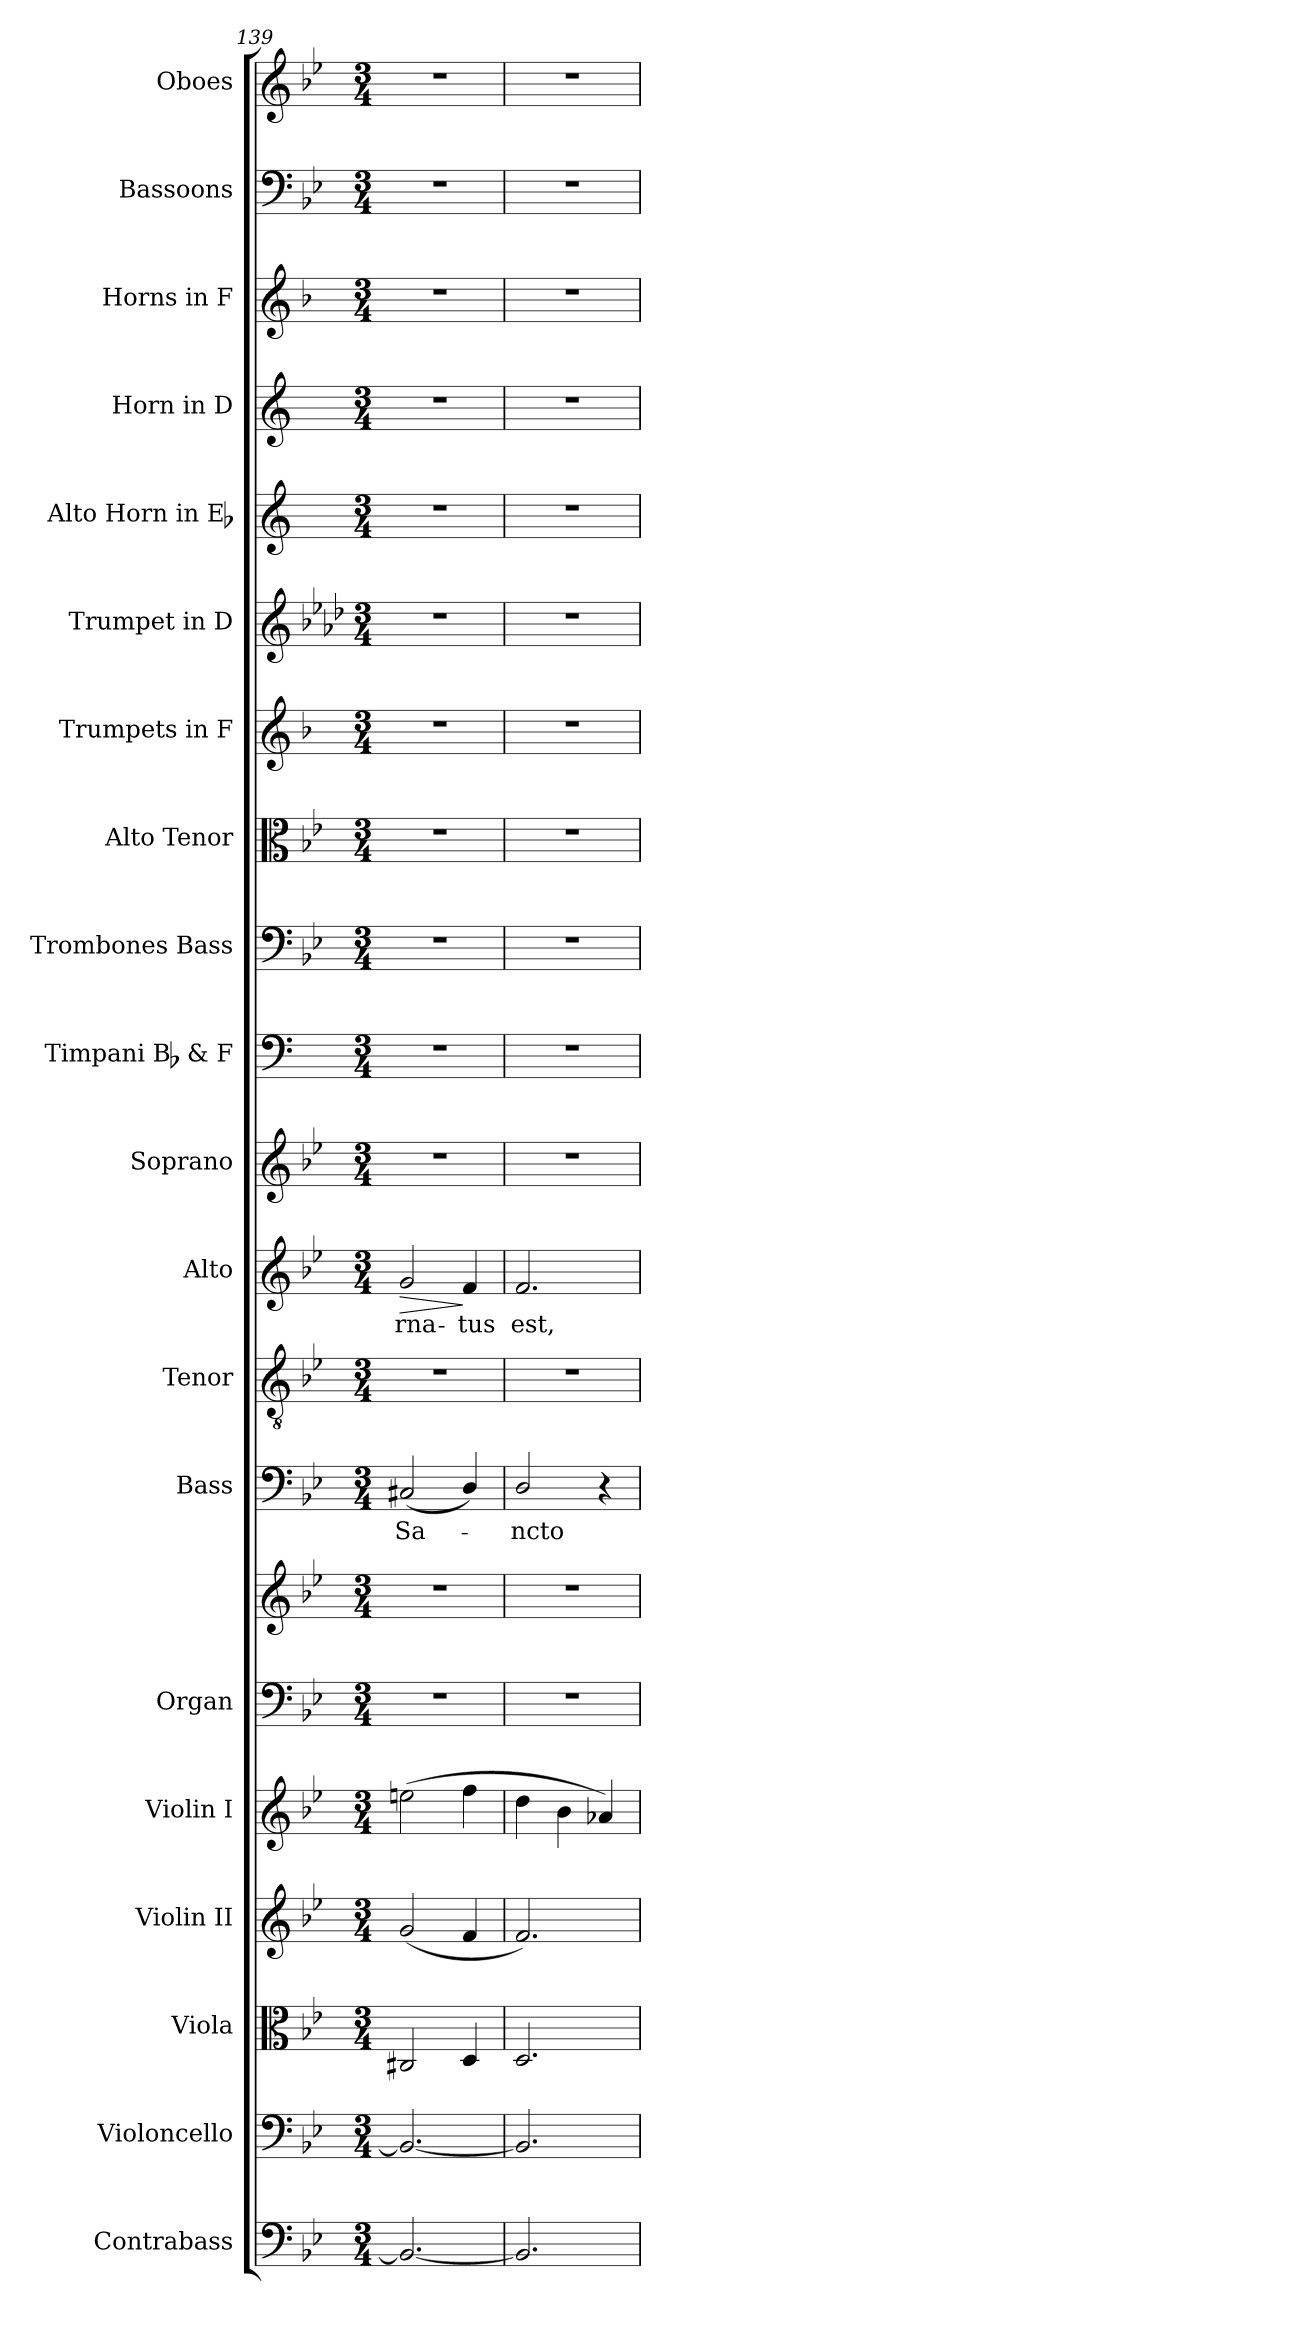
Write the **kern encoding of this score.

**kern	**kern	**kern	**kern	**kern	**kern	**kern	**kern	**text	**kern	**kern	**text	**dynam	**kern	**kern	**kern	**kern	**kern	**kern	**kern	**kern	**kern	**kern	**kern
*part20	*part19	*part18	*part17	*part16	*part15	*part15	*part14	*part14	*part13	*part12	*part12	*part12	*part11	*part10	*part9	*part8	*part7	*part6	*part5	*part4	*part3	*part2	*part1
*staff21	*staff20	*staff19	*staff18	*staff17	*staff16	*staff15	*staff14	*staff14	*staff13	*staff12	*staff12	*staff12	*staff11	*staff10	*staff9	*staff8	*staff7	*staff6	*staff5	*staff4	*staff3	*staff2	*staff1
*I"Contrabass	*I"Violoncello	*I"Viola	*I"Violin II	*I"Violin I	*I"Organ	*	*I"Bass	*	*I"Tenor	*I"Alto	*	*	*I"Soprano	*I"Timpani Bb & F	*I"Trombones  Bass	*I"Alto Tenor	*I"Trumpets in F	*I"Trumpet in D	*I"Alto Horn in Eb	*I"Horn in D	*I"Horns in F	*I"Bassoons	*I"Oboes
*I'Cb.	*I'Vc.	*I'Vla.	*I'Vln. II	*I'Vln. I	*I'Org.	*	*I'B.	*	*I'T.	*I'A.	*	*	*I'S.	*I'Timp.	*	*	*	*	*	*	*I'Hn.	*I'Bsn.	*I'Ob.
*clefF4	*clefF4	*clefC3	*clefG2	*clefG2	*clefF4	*clefG2	*clefF4	*	*clefGv2	*clefG2	*	*	*clefG2	*clefF4	*clefF4	*clefC3	*clefG2	*clefG2	*clefG2	*clefG2	*clefG2	*clefF4	*clefG2
*ITrd7c12	*	*	*	*	*	*	*	*	*ITrd7c12	*	*	*	*	*	*	*	*ITrd4c7	*ITrd-1c-2	*ITrd5c8	*ITrd6c10	*ITrd4c7	*	*
*k[b-e-]	*k[b-e-]	*k[b-e-]	*k[b-e-]	*k[b-e-]	*k[b-e-]	*k[b-e-]	*k[b-e-]	*	*k[b-e-]	*k[b-e-]	*	*	*k[b-e-]	*k[]	*k[b-e-]	*k[b-e-]	*k[b-e-]	*k[b-e-]	*k[f#c#g#d#]	*k[f#c#]	*k[b-e-]	*k[b-e-]	*k[b-e-]
*B-:	*B-:	*B-:	*B-:	*B-:	*B-:	*B-:	*B-:	*	*B-:	*B-:	*	*	*B-:	*C:	*B-:	*B-:	*B-:	*B-:	*E:	*D:	*B-:	*B-:	*B-:
*M3/4	*M3/4	*M3/4	*M3/4	*M3/4	*M3/4	*M3/4	*M3/4	*	*M3/4	*M3/4	*	*	*M3/4	*M3/4	*M3/4	*M3/4	*M3/4	*M3/4	*M3/4	*M3/4	*M3/4	*M3/4	*M3/4
=139	=139	=139	=139	=139	=139	=139	=139	=139	=139	=139	=139	=139	=139	=139	=139	=139	=139	=139	=139	=139	=139	=139	=139
!	!	!	!	!	!LO:N:vis=1	!LO:N:vis=1	!	!	!	!	!	!	!	!	!	!	!	!	!	!	!	!	!
!	!	!	!	!	!	!	!	!LO:LY:b:color=#000000	!LO:N:vis=1	!	!	!	!	!	!	!	!	!	!	!	!	!	!
!	!	!	!	!	!	!	!	!	!	!	!LO:LY:b:color=#000000	!LO:HP:b	!LO:N:vis=1	!LO:N:vis=1	!LO:N:vis=1	!LO:N:vis=1	!LO:N:vis=1	!LO:N:vis=1	!LO:N:vis=1	!LO:N:vis=1	!LO:N:vis=1	!LO:N:vis=1	!LO:N:vis=1
2.BBB-i/_	2.BB-i/_	2C#Xi/	(2gi/	(2eeni\	2.r	2.r	(2C#Xi/	Sa-	2.r	2gi/	-rna-	>	2.r	2.r	2.r	2.r	2.r	2.r	2.r	2.r	2.r	2.r	2.r
!	!	!	!	!	!	!	!	!	!	!	!LO:LY:b:color=#000000	!	!	!	!	!	!	!	!	!	!	!	!
.	.	4Di/	4fi/	4ffi\	.	.	4Di/)	.	.	4fi/	-tus	]	.	.	.	.	.	.	.	.	.	.	.
=140	=140	=140	=140	=140	=140	=140	=140	=140	=140	=140	=140	=140	=140	=140	=140	=140	=140	=140	=140	=140	=140	=140	=140
!	!	!	!	!	!LO:N:vis=1	!LO:N:vis=1	!	!	!	!	!	!	!	!	!	!	!	!	!	!	!	!	!
!	!	!	!	!	!	!	!	!LO:LY:b:color=#000000	!LO:N:vis=1	!	!	!	!	!	!	!	!	!	!	!	!	!	!
!	!	!	!	!	!	!	!	!	!	!	!LO:LY:b:color=#000000	!	!LO:N:vis=1	!LO:N:vis=1	!LO:N:vis=1	!LO:N:vis=1	!LO:N:vis=1	!LO:N:vis=1	!LO:N:vis=1	!LO:N:vis=1	!LO:N:vis=1	!LO:N:vis=1	!LO:N:vis=1
2.BBB-i/]	2.BB-i/]	2.Di/	2.fi/)	4ddi\	2.r	2.r	2Di/	-ncto	2.r	2.fi/	est,	.	2.r	2.r	2.r	2.r	2.r	2.r	2.r	2.r	2.r	2.r	2.r
.	.	.	.	4b-i\	.	.	.	.	.	.	.	.	.	.	.	.	.	.	.	.	.	.	.
.	.	.	.	4a-Xi/)	.	.	4r	.	.	.	.	.	.	.	.	.	.	.	.	.	.	.	.
=	=	=	=	=	=	=	=	=	=	=	=	=	=	=	=	=	=	=	=	=	=	=	=
*-	*-	*-	*-	*-	*-	*-	*-	*-	*-	*-	*-	*-	*-	*-	*-	*-	*-	*-	*-	*-	*-	*-	*-
